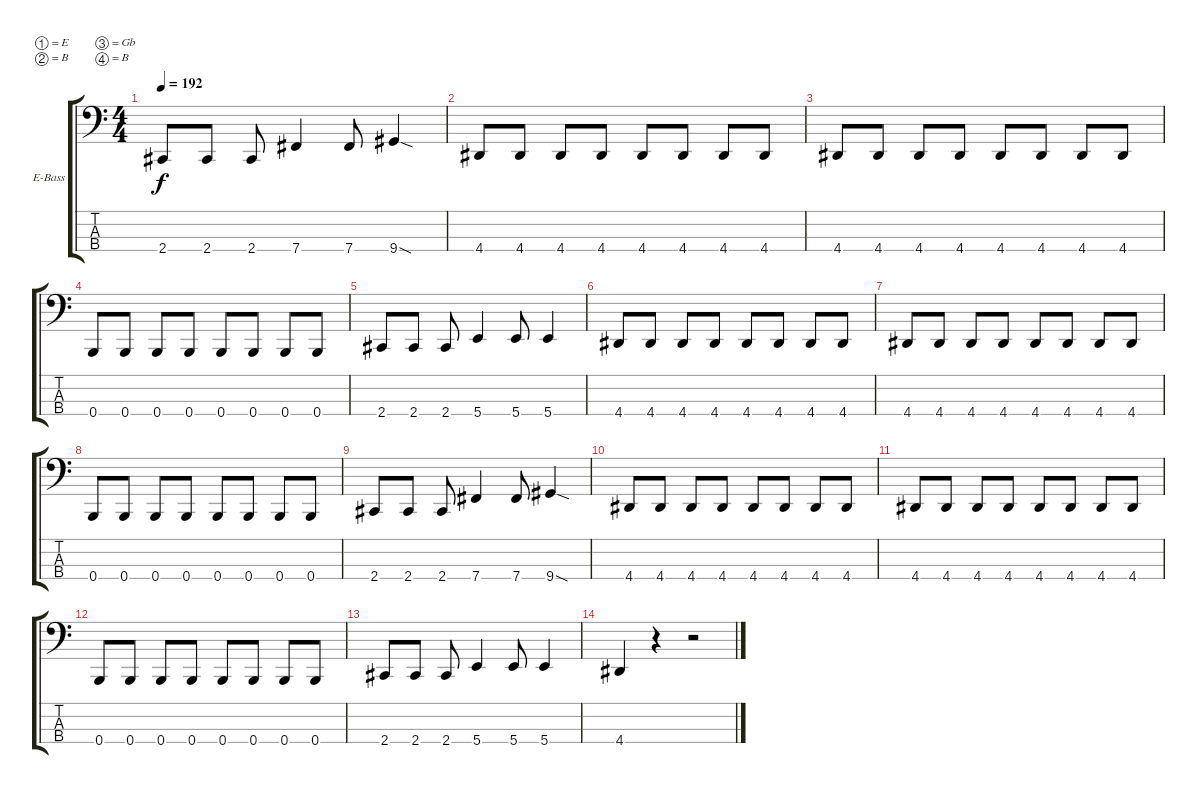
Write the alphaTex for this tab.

\bracketExtendMode groupsimilarinstruments
\firstSystemTrackNameOrientation horizontal
\otherSystemsTrackNameOrientation horizontal
\track ("Brent Fox" "E-Bass") {instrument electricbassfinger}
\staff {score tabs}
\tuning (E2 B1 Gb1 B0)
\ts (4 4)
\tempo 192
\clef f4
\ks aminor
2.4.8{dy f} 2.4.8 2.4.8 7.4.4 7.4.8 9.4{sod}.4 |
4.4.8 4.4.8 4.4.8 4.4.8 4.4.8 4.4.8 4.4.8 4.4.8 |
4.4.8 4.4.8 4.4.8 4.4.8 4.4.8 4.4.8 4.4.8 4.4.8 |
0.4.8 0.4.8 0.4.8 0.4.8 0.4.8 0.4.8 0.4.8 0.4.8 |
2.4.8 2.4.8 2.4.8 5.4.4 5.4.8 5.4.4 |
4.4.8 4.4.8 4.4.8 4.4.8 4.4.8 4.4.8 4.4.8 4.4.8 |
4.4.8 4.4.8 4.4.8 4.4.8 4.4.8 4.4.8 4.4.8 4.4.8 |
0.4.8 0.4.8 0.4.8 0.4.8 0.4.8 0.4.8 0.4.8 0.4.8 |
2.4.8 2.4.8 2.4.8 7.4.4 7.4.8 9.4{sod}.4 |
4.4.8 4.4.8 4.4.8 4.4.8 4.4.8 4.4.8 4.4.8 4.4.8 |
4.4.8 4.4.8 4.4.8 4.4.8 4.4.8 4.4.8 4.4.8 4.4.8 |
0.4.8 0.4.8 0.4.8 0.4.8 0.4.8 0.4.8 0.4.8 0.4.8 |
2.4.8 2.4.8 2.4.8 5.4.4 5.4.8 5.4.4 |
4.4.4 r.4 r.2
